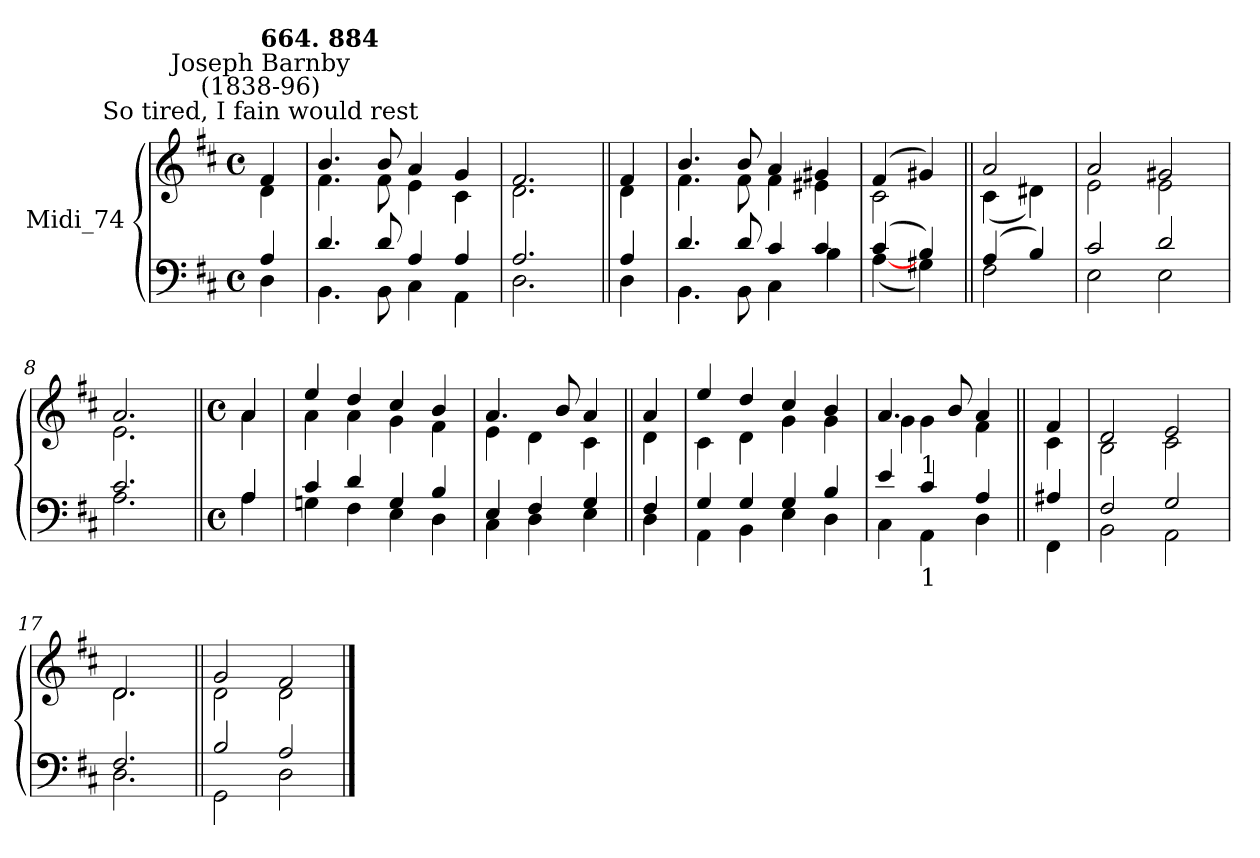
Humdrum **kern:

**kern	**kern
*part2	*part1
*staff2	*staff1
*I"Midi_74	*I"Midi_74
*clefF4	*clefG2
*k[f#c#]	*k[f#c#]
*D:	*D:
*M4/4	*M4/4
*met(c)	*met(c)
=	=
*^	*^
!	!	!LO:TX:a:cj:t=So tired, I fain would rest	!
!	!	!LO:TX:a:cj:t=Joseph Barnby\n(1838-96)	!
!	!	!LO:TX:a:B:t=664. 884	!
4A/	4D\	4f#/	4d\
=1	=1	=1	=1
4.d/	4.BB\	4.b/	4.f#\
8d/	8BB\	8b/	8f#\
4A/	4C#\	4a/	4e\
4A/	4AA\	4g/	4c#\
=2	=2	=2	=2
2.A/	2.D\	2.f#/	2.d\
=3||	=3||	=3||	=3||
4A/	4D\	4f#/	4d\
=4	=4	=4	=4
4.d/	4.BB\	4.b/	4.f#\
8d/	8BB\	8b/	8f#\
4c#/	4C#\	4a/	4f#\
4c#/	4B\	4g#X/	4e#X\
=5	=5	=5	=5
(>4c#/	(<[4A\	(>4f#/	2c#\
4B/)	4G#X\)	4g#X/)	.
=6||	=6||	=6||	=6||
(>4A/	2F#\	2a/	(<4c#\
4B/)	.	.	4d#X\)
=7	=7	=7	=7
2c#/	2E\	2a/	2e\
2d/	2E\	2g#X/	2e\
=8	=8	=8	=8
2.c#/	2.A\	2.a/	2.e\
!!LO:LB:g=z	!!
=9||	=9||	=9||	=9||
*M4/4	*	*M4/4	*
*met(c)	*	*met(c)	*
4A/	4A\	4a/	4a\
=10	=10	=10	=10
4c#/	4Gn\	4ee/	4a\
4d/	4F#\	4dd/	4a\
4G/	4E\	4cc#/	4g\
4B/	4D\	4b/	4f#\
=11	=11	=11	=11
4E/	4C#\	4.a/	4e\
4F#/	4D\	.	4d\
.	.	8b/	.
4G/	4E\	4a/	4c#\
=12||	=12||	=12||	=12||
4F#/	4D\	4a/	4d\
=13	=13	=13	=13
4G/	4AA\	4ee/	4c#\
4G/	4BB\	4dd/	4d\
4G/	4E\	4cc#/	4g\
4B/	4D\	4b/	4g\
=14	=14	=14	=14
4e/	4C#\	4.a/	4g\
!	!	!	!LO:TX:b:t=1
!LO:TX:b:t=1	!	!	!
4c#/	4AA\	.	4g\
.	.	8b/	.
4A/	4D\	4a/	4f#\
=15||	=15||	=15||	=15||
4A#X/	4FF#\	4f#/	4c#\
=16	=16	=16	=16
2F#/	2BB\	2d/	2B\
2G/	2AA\	2e/	2c#\
=17	=17	=17	=17
2.F#/	2.D\	2.d/	2.d\
=18||	=18||	=18||	=18||
2B/	2GG\	2g/	2d\
2A/	2D\	2f#/	2d\
*v	*v	*	*
*	*v	*v
==	==
*-	*-
